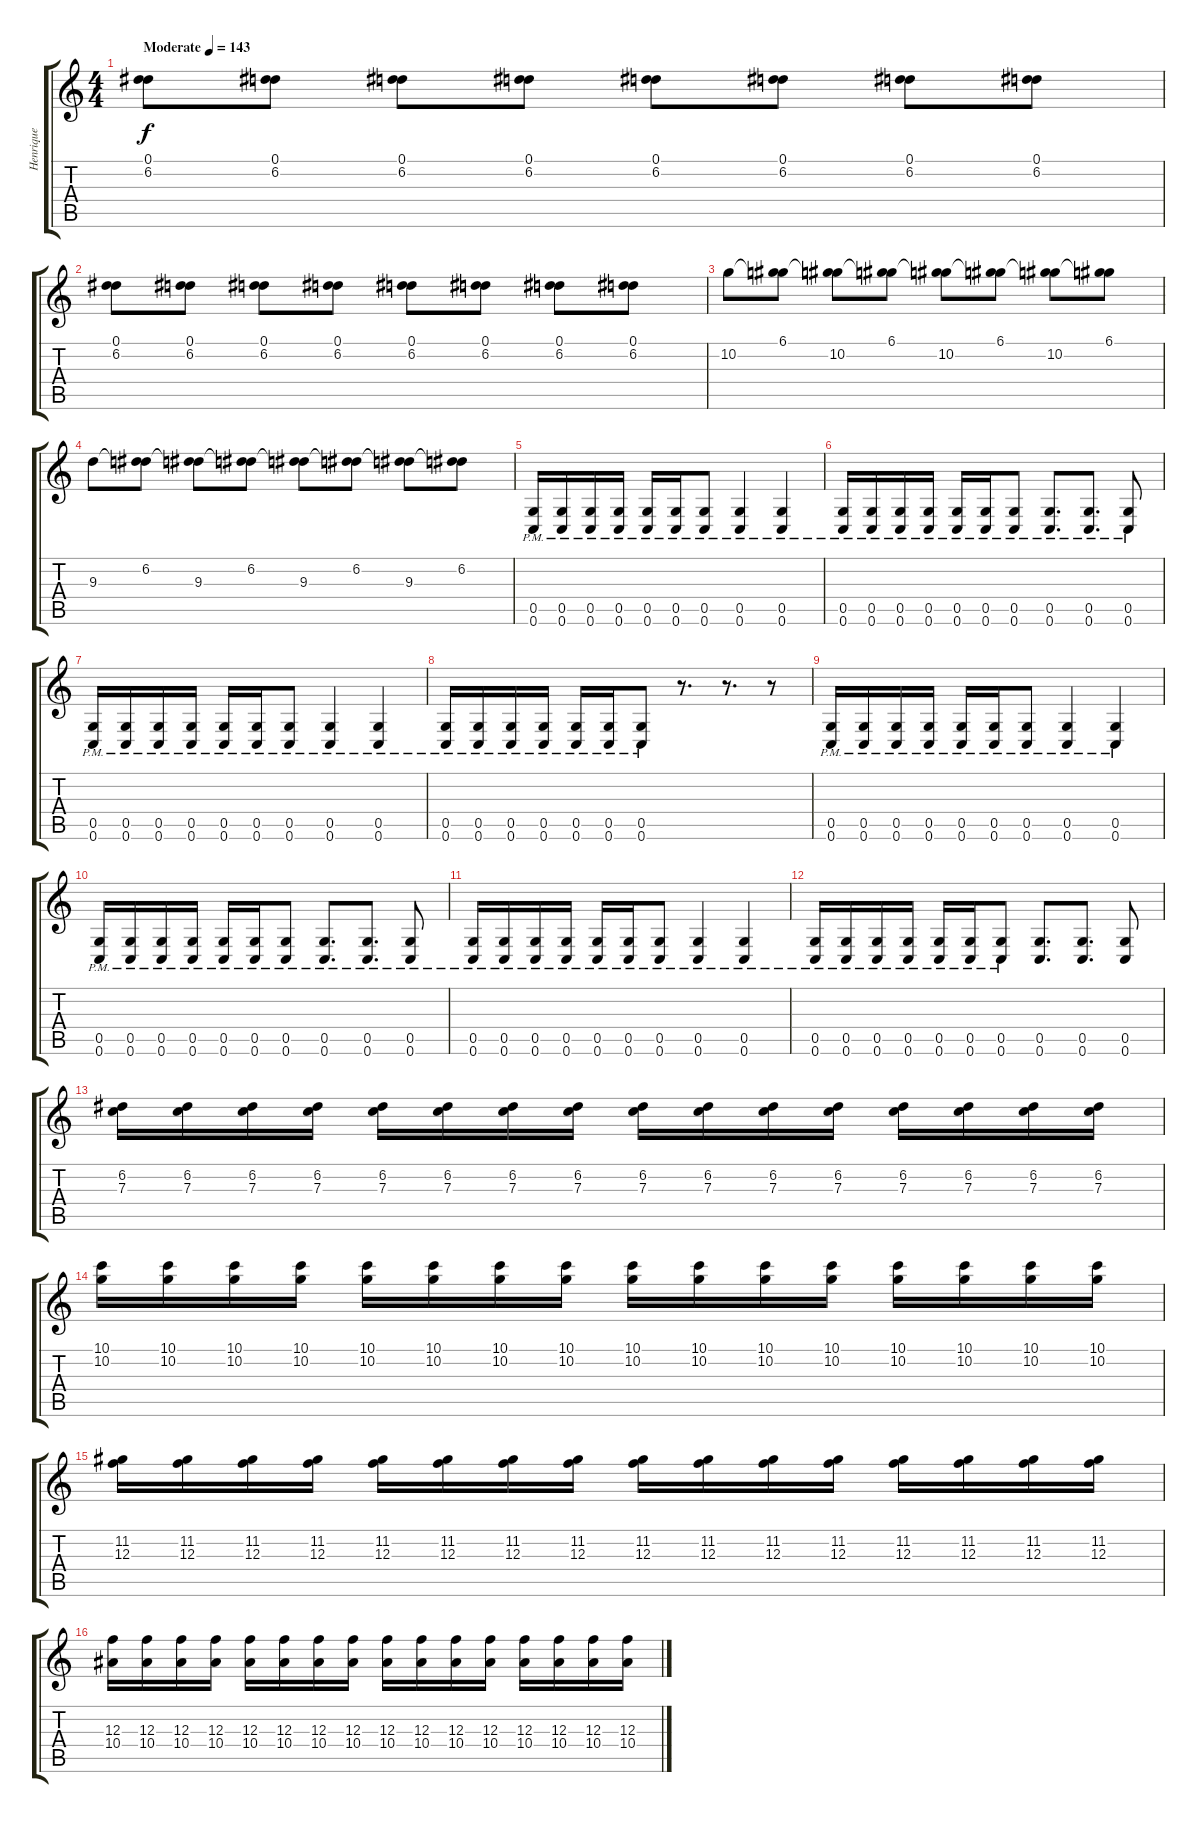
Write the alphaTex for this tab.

\track ("Henrique" "Henrique") {instrument distortionguitar}
\staff {score tabs}
\tuning (D4 A3 F3 C3 G2 C2) {hide}
\ts (4 4)
\tempo (143 "Moderate")
\clef g2
\ks c
(0.1 6.2).8{dy f instrument distortionguitar} (0.1 6.2).8 (0.1 6.2).8 (0.1 6.2).8 (0.1 6.2).8 (0.1 6.2).8 (0.1 6.2).8 (0.1 6.2).8 |
(0.1 6.2).8 (0.1 6.2).8 (0.1 6.2).8 (0.1 6.2).8 (0.1 6.2).8 (0.1 6.2).8 (0.1 6.2).8 (0.1 6.2).8 |
10.2.8 (6.1 10.2{t}).8 (6.1{t} 10.2).8 (6.1 10.2{t}).8 (6.1{t} 10.2).8 (6.1 10.2{t}).8 (6.1{t} 10.2).8 (6.1 10.2{t}).8 |
9.3.8 (6.2 9.3{t}).8 (6.2{t} 9.3).8 (6.2 9.3{t}).8 (6.2{t} 9.3).8 (6.2 9.3{t}).8 (6.2{t} 9.3).8 (6.2 9.3{t}).8 |
(0.5{pm} 0.6{pm}).16 (0.5{pm} 0.6{pm}).16 (0.5{pm} 0.6{pm}).16 (0.5{pm} 0.6{pm}).16 (0.5{pm} 0.6{pm}).16 (0.5{pm} 0.6{pm}).16 (0.5{pm} 0.6{pm}).8 (0.5{pm} 0.6{pm}).4 (0.5{pm} 0.6{pm}).4 |
(0.5{pm} 0.6{pm}).16 (0.5{pm} 0.6{pm}).16 (0.5{pm} 0.6{pm}).16 (0.5{pm} 0.6{pm}).16 (0.5{pm} 0.6{pm}).16 (0.5{pm} 0.6{pm}).16 (0.5{pm} 0.6{pm}).8 (0.5{pm} 0.6{pm}).8{d} (0.5{pm} 0.6{pm}).8{d} (0.5{pm} 0.6{pm}).8 |
(0.5{pm} 0.6{pm}).16 (0.5{pm} 0.6{pm}).16 (0.5{pm} 0.6{pm}).16 (0.5{pm} 0.6{pm}).16 (0.5{pm} 0.6{pm}).16 (0.5{pm} 0.6{pm}).16 (0.5{pm} 0.6{pm}).8 (0.5{pm} 0.6{pm}).4 (0.5{pm} 0.6{pm}).4 |
(0.5{pm} 0.6{pm}).16 (0.5{pm} 0.6{pm}).16 (0.5{pm} 0.6{pm}).16 (0.5{pm} 0.6{pm}).16 (0.5{pm} 0.6{pm}).16 (0.5{pm} 0.6{pm}).16 (0.5{pm} 0.6{pm}).8 r.8{d} r.8{d} r.8 |
(0.5{pm} 0.6{pm}).16 (0.5{pm} 0.6{pm}).16 (0.5{pm} 0.6{pm}).16 (0.5{pm} 0.6{pm}).16 (0.5{pm} 0.6{pm}).16 (0.5{pm} 0.6{pm}).16 (0.5{pm} 0.6{pm}).8 (0.5{pm} 0.6{pm}).4 (0.5{pm} 0.6{pm}).4 |
(0.5{pm} 0.6{pm}).16 (0.5{pm} 0.6{pm}).16 (0.5{pm} 0.6{pm}).16 (0.5{pm} 0.6{pm}).16 (0.5{pm} 0.6{pm}).16 (0.5{pm} 0.6{pm}).16 (0.5{pm} 0.6{pm}).8 (0.5{pm} 0.6{pm}).8{d} (0.5{pm} 0.6{pm}).8{d} (0.5{pm} 0.6{pm}).8 |
(0.5{pm} 0.6{pm}).16 (0.5{pm} 0.6{pm}).16 (0.5{pm} 0.6{pm}).16 (0.5{pm} 0.6{pm}).16 (0.5{pm} 0.6{pm}).16 (0.5{pm} 0.6{pm}).16 (0.5{pm} 0.6{pm}).8 (0.5{pm} 0.6{pm}).4 (0.5{pm} 0.6{pm}).4 |
(0.5{pm} 0.6{pm}).16 (0.5{pm} 0.6{pm}).16 (0.5{pm} 0.6{pm}).16 (0.5{pm} 0.6{pm}).16 (0.5{pm} 0.6{pm}).16 (0.5{pm} 0.6{pm}).16 (0.5{pm} 0.6{pm}).8 (0.5 0.6).8{d} (0.5 0.6).8{d} (0.5 0.6).8 |
(6.2 7.3).16 (6.2 7.3).16 (6.2 7.3).16 (6.2 7.3).16 (6.2 7.3).16 (6.2 7.3).16 (6.2 7.3).16 (6.2 7.3).16 (6.2 7.3).16 (6.2 7.3).16 (6.2 7.3).16 (6.2 7.3).16 (6.2 7.3).16 (6.2 7.3).16 (6.2 7.3).16 (6.2 7.3).16 |
(10.1 10.2).16 (10.1 10.2).16 (10.1 10.2).16 (10.1 10.2).16 (10.1 10.2).16 (10.1 10.2).16 (10.1 10.2).16 (10.1 10.2).16 (10.1 10.2).16 (10.1 10.2).16 (10.1 10.2).16 (10.1 10.2).16 (10.1 10.2).16 (10.1 10.2).16 (10.1 10.2).16 (10.1 10.2).16 |
(11.2 12.3).16 (11.2 12.3).16 (11.2 12.3).16 (11.2 12.3).16 (11.2 12.3).16 (11.2 12.3).16 (11.2 12.3).16 (11.2 12.3).16 (11.2 12.3).16 (11.2 12.3).16 (11.2 12.3).16 (11.2 12.3).16 (11.2 12.3).16 (11.2 12.3).16 (11.2 12.3).16 (11.2 12.3).16 |
(12.3 10.4).16 (12.3 10.4).16 (12.3 10.4).16 (12.3 10.4).16 (12.3 10.4).16 (12.3 10.4).16 (12.3 10.4).16 (12.3 10.4).16 (12.3 10.4).16 (12.3 10.4).16 (12.3 10.4).16 (12.3 10.4).16 (12.3 10.4).16 (12.3 10.4).16 (12.3 10.4).16 (12.3 10.4).16
